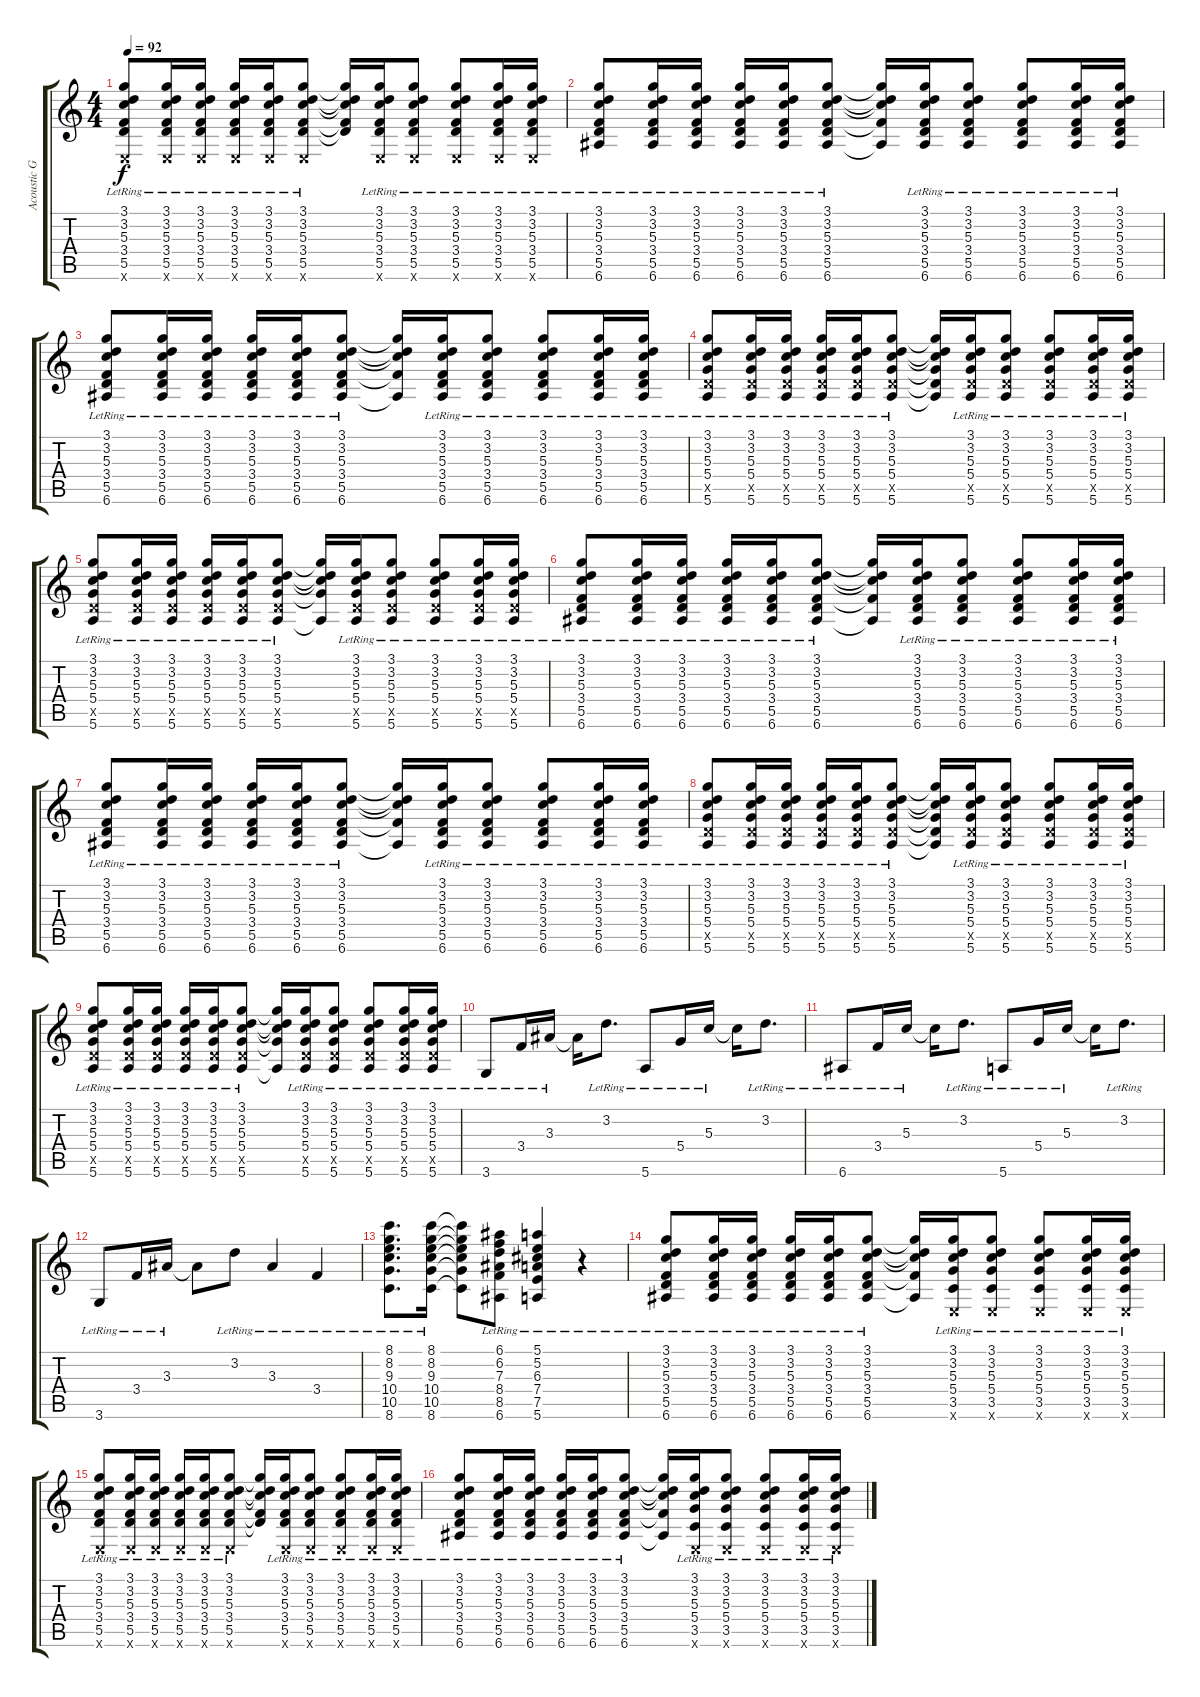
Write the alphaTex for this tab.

\track ("Acoustic Guitar" "Acoustic G") {instrument acousticguitarsteel}
\staff {score tabs}
\tuning (E4 B3 G3 D3 A2 E2) {hide}
\ts (4 4)
\tempo 92
\clef g2
\ks c
(3.1{lr} 3.2{lr} 5.3{lr} 3.4{lr} 5.5{lr} 0.6{x}).8{dy f} (3.1{lr} 3.2{lr} 5.3{lr} 3.4{lr} 5.5{lr} 0.6{x}).16 (3.1{lr} 3.2{lr} 5.3{lr} 3.4{lr} 5.5{lr} 0.6{x}).16 (3.1{lr} 3.2{lr} 5.3{lr} 3.4{lr} 5.5{lr} 0.6{x}).16 (3.1{lr} 3.2{lr} 5.3{lr} 3.4{lr} 5.5{lr} 0.6{x}).16 (3.1{lr} 3.2{lr} 5.3{lr} 3.4{lr} 5.5{lr} 0.6{x}).8 (3.1{t} 3.2{t} 5.3{t} 3.4{t} 5.5{t}).16 (3.1{lr} 3.2{lr} 5.3{lr} 3.4{lr} 5.5{lr} 0.6{x}).16 (3.1{lr} 3.2{lr} 5.3{lr} 3.4{lr} 5.5{lr} 0.6{x}).8 (3.1{lr} 3.2{lr} 5.3{lr} 3.4{lr} 5.5{lr} 0.6{x}).8 (3.1{lr} 3.2{lr} 5.3{lr} 3.4{lr} 5.5{lr} 0.6{x}).16 (3.1{lr} 3.2{lr} 5.3{lr} 3.4{lr} 5.5{lr} 0.6{x}).16 |
(3.1{lr} 3.2{lr} 5.3{lr} 3.4{lr} 5.5{lr} 6.6{lr}).8 (3.1{lr} 3.2{lr} 5.3{lr} 3.4{lr} 5.5{lr} 6.6{lr}).16 (3.1{lr} 3.2{lr} 5.3{lr} 3.4{lr} 5.5{lr} 6.6{lr}).16 (3.1{lr} 3.2{lr} 5.3{lr} 3.4{lr} 5.5{lr} 6.6{lr}).16 (3.1{lr} 3.2{lr} 5.3{lr} 3.4{lr} 5.5{lr} 6.6{lr}).16 (3.1{lr} 3.2{lr} 5.3{lr} 3.4{lr} 5.5{lr} 6.6{lr}).8 (3.1{t} 3.2{t} 5.3{t} 3.4{t} 6.6{t}).16 (3.1{lr} 3.2{lr} 5.3{lr} 3.4{lr} 5.5{lr} 6.6{lr}).16 (3.1{lr} 3.2{lr} 5.3{lr} 3.4{lr} 5.5{lr} 6.6{lr}).8 (3.1{lr} 3.2{lr} 5.3{lr} 3.4{lr} 5.5{lr} 6.6{lr}).8 (3.1{lr} 3.2{lr} 5.3{lr} 3.4{lr} 5.5{lr} 6.6{lr}).16 (3.1{lr} 3.2{lr} 5.3{lr} 3.4{lr} 5.5{lr} 6.6{lr}).16 |
(3.1{lr} 3.2{lr} 5.3{lr} 3.4{lr} 5.5{lr} 6.6{lr}).8 (3.1{lr} 3.2{lr} 5.3{lr} 3.4{lr} 5.5{lr} 6.6{lr}).16 (3.1{lr} 3.2{lr} 5.3{lr} 3.4{lr} 5.5{lr} 6.6{lr}).16 (3.1{lr} 3.2{lr} 5.3{lr} 3.4{lr} 5.5{lr} 6.6{lr}).16 (3.1{lr} 3.2{lr} 5.3{lr} 3.4{lr} 5.5{lr} 6.6{lr}).16 (3.1{lr} 3.2{lr} 5.3{lr} 3.4{lr} 5.5{lr} 6.6{lr}).8 (3.1{t} 3.2{t} 5.3{t} 3.4{t} 6.6{t}).16 (3.1{lr} 3.2{lr} 5.3{lr} 3.4{lr} 5.5{lr} 6.6{lr}).16 (3.1{lr} 3.2{lr} 5.3{lr} 3.4{lr} 5.5{lr} 6.6{lr}).8 (3.1{lr} 3.2{lr} 5.3{lr} 3.4{lr} 5.5{lr} 6.6{lr}).8 (3.1{lr} 3.2{lr} 5.3{lr} 3.4{lr} 5.5{lr} 6.6{lr}).16 (3.1{lr} 3.2{lr} 5.3{lr} 3.4{lr} 5.5{lr} 6.6{lr}).16 |
(3.1{lr} 3.2{lr} 5.3{lr} 5.4{lr} 5.5{x} 5.6{lr}).8 (3.1{lr} 3.2{lr} 5.3{lr} 5.4{lr} 5.5{x} 5.6{lr}).16 (3.1{lr} 3.2{lr} 5.3{lr} 5.4{lr} 5.5{x} 5.6{lr}).16 (3.1{lr} 3.2{lr} 5.3{lr} 5.4{lr} 5.5{x} 5.6{lr}).16 (3.1{lr} 3.2{lr} 5.3{lr} 5.4{lr} 5.5{x} 5.6{lr}).16 (3.1{lr} 3.2{lr} 5.3{lr} 5.4{lr} 5.5{x} 5.6{lr}).8 (3.1{t} 3.2{t} 5.3{t} 5.4{t} 5.5{t} 5.6{t}).16 (3.1{lr} 3.2{lr} 5.3{lr} 5.4{lr} 5.5{x} 5.6{lr}).16 (3.1{lr} 3.2{lr} 5.3{lr} 5.4{lr} 5.5{x} 5.6{lr}).8 (3.1{lr} 3.2{lr} 5.3{lr} 5.4{lr} 5.5{x} 5.6{lr}).8 (3.1{lr} 3.2{lr} 5.3{lr} 5.4{lr} 5.5{x} 5.6{lr}).16 (3.1{lr} 3.2{lr} 5.3{lr} 5.4{lr} 5.5{x} 5.6{lr}).16 |
(3.1{lr} 3.2{lr} 5.3{lr} 5.4{lr} 5.5{x} 5.6{lr}).8 (3.1{lr} 3.2{lr} 5.3{lr} 5.4{lr} 5.5{x} 5.6{lr}).16 (3.1{lr} 3.2{lr} 5.3{lr} 5.4{lr} 5.5{x} 5.6{lr}).16 (3.1{lr} 3.2{lr} 5.3{lr} 5.4{lr} 5.5{x} 5.6{lr}).16 (3.1{lr} 3.2{lr} 5.3{lr} 5.4{lr} 5.5{x} 5.6{lr}).16 (3.1{lr} 3.2{lr} 5.3{lr} 5.4{lr} 5.5{x} 5.6{lr}).8 (3.1{t} 3.2{t} 5.3{t} 5.4{t} 5.6{t}).16 (3.1{lr} 3.2{lr} 5.3{lr} 5.4{lr} 5.5{x} 5.6{lr}).16 (3.1{lr} 3.2{lr} 5.3{lr} 5.4{lr} 5.5{x} 5.6{lr}).8 (3.1{lr} 3.2{lr} 5.3{lr} 5.4{lr} 5.5{x} 5.6{lr}).8 (3.1{lr} 3.2{lr} 5.3{lr} 5.4{lr} 5.5{x} 5.6{lr}).16 (3.1{lr} 3.2{lr} 5.3{lr} 5.4{lr} 5.5{x} 5.6{lr}).16 |
(3.1{lr} 3.2{lr} 5.3{lr} 3.4{lr} 5.5{lr} 6.6{lr}).8 (3.1{lr} 3.2{lr} 5.3{lr} 3.4{lr} 5.5{lr} 6.6{lr}).16 (3.1{lr} 3.2{lr} 5.3{lr} 3.4{lr} 5.5{lr} 6.6{lr}).16 (3.1{lr} 3.2{lr} 5.3{lr} 3.4{lr} 5.5{lr} 6.6{lr}).16 (3.1{lr} 3.2{lr} 5.3{lr} 3.4{lr} 5.5{lr} 6.6{lr}).16 (3.1{lr} 3.2{lr} 5.3{lr} 3.4{lr} 5.5{lr} 6.6{lr}).8 (3.1{t} 3.2{t} 5.3{t} 3.4{t} 6.6{t}).16 (3.1{lr} 3.2{lr} 5.3{lr} 3.4{lr} 5.5{lr} 6.6{lr}).16 (3.1{lr} 3.2{lr} 5.3{lr} 3.4{lr} 5.5{lr} 6.6{lr}).8 (3.1{lr} 3.2{lr} 5.3{lr} 3.4{lr} 5.5{lr} 6.6{lr}).8 (3.1{lr} 3.2{lr} 5.3{lr} 3.4{lr} 5.5{lr} 6.6{lr}).16 (3.1{lr} 3.2{lr} 5.3{lr} 3.4{lr} 5.5{lr} 6.6{lr}).16 |
(3.1{lr} 3.2{lr} 5.3{lr} 3.4{lr} 5.5{lr} 6.6{lr}).8 (3.1{lr} 3.2{lr} 5.3{lr} 3.4{lr} 5.5{lr} 6.6{lr}).16 (3.1{lr} 3.2{lr} 5.3{lr} 3.4{lr} 5.5{lr} 6.6{lr}).16 (3.1{lr} 3.2{lr} 5.3{lr} 3.4{lr} 5.5{lr} 6.6{lr}).16 (3.1{lr} 3.2{lr} 5.3{lr} 3.4{lr} 5.5{lr} 6.6{lr}).16 (3.1{lr} 3.2{lr} 5.3{lr} 3.4{lr} 5.5{lr} 6.6{lr}).8 (3.1{t} 3.2{t} 5.3{t} 3.4{t} 6.6{t}).16 (3.1{lr} 3.2{lr} 5.3{lr} 3.4{lr} 5.5{lr} 6.6{lr}).16 (3.1{lr} 3.2{lr} 5.3{lr} 3.4{lr} 5.5{lr} 6.6{lr}).8 (3.1{lr} 3.2{lr} 5.3{lr} 3.4{lr} 5.5{lr} 6.6{lr}).8 (3.1{lr} 3.2{lr} 5.3{lr} 3.4{lr} 5.5{lr} 6.6{lr}).16 (3.1{lr} 3.2{lr} 5.3{lr} 3.4{lr} 5.5{lr} 6.6{lr}).16 |
(3.1{lr} 3.2{lr} 5.3{lr} 5.4{lr} 5.5{x} 5.6{lr}).8 (3.1{lr} 3.2{lr} 5.3{lr} 5.4{lr} 5.5{x} 5.6{lr}).16 (3.1{lr} 3.2{lr} 5.3{lr} 5.4{lr} 5.5{x} 5.6{lr}).16 (3.1{lr} 3.2{lr} 5.3{lr} 5.4{lr} 5.5{x} 5.6{lr}).16 (3.1{lr} 3.2{lr} 5.3{lr} 5.4{lr} 5.5{x} 5.6{lr}).16 (3.1{lr} 3.2{lr} 5.3{lr} 5.4{lr} 5.5{x} 5.6{lr}).8 (3.1{t} 3.2{t} 5.3{t} 5.4{t} 5.5{t} 5.6{t}).16 (3.1{lr} 3.2{lr} 5.3{lr} 5.4{lr} 5.5{x} 5.6{lr}).16 (3.1{lr} 3.2{lr} 5.3{lr} 5.4{lr} 5.5{x} 5.6{lr}).8 (3.1{lr} 3.2{lr} 5.3{lr} 5.4{lr} 5.5{x} 5.6{lr}).8 (3.1{lr} 3.2{lr} 5.3{lr} 5.4{lr} 5.5{x} 5.6{lr}).16 (3.1{lr} 3.2{lr} 5.3{lr} 5.4{lr} 5.5{x} 5.6{lr}).16 |
(3.1{lr} 3.2{lr} 5.3{lr} 5.4{lr} 5.5{x} 5.6{lr}).8 (3.1{lr} 3.2{lr} 5.3{lr} 5.4{lr} 5.5{x} 5.6{lr}).16 (3.1{lr} 3.2{lr} 5.3{lr} 5.4{lr} 5.5{x} 5.6{lr}).16 (3.1{lr} 3.2{lr} 5.3{lr} 5.4{lr} 5.5{x} 5.6{lr}).16 (3.1{lr} 3.2{lr} 5.3{lr} 5.4{lr} 5.5{x} 5.6{lr}).16 (3.1{lr} 3.2{lr} 5.3{lr} 5.4{lr} 5.5{x} 5.6{lr}).8 (3.1{t} 3.2{t} 5.3{t} 5.4{t} 5.6{t}).16 (3.1{lr} 3.2{lr} 5.3{lr} 5.4{lr} 5.5{x} 5.6{lr}).16 (3.1{lr} 3.2{lr} 5.3{lr} 5.4{lr} 5.5{x} 5.6{lr}).8 (3.1{lr} 3.2{lr} 5.3{lr} 5.4{lr} 5.5{x} 5.6{lr}).8 (3.1{lr} 3.2{lr} 5.3{lr} 5.4{lr} 5.5{x} 5.6{lr}).16 (3.1{lr} 3.2{lr} 5.3{lr} 5.4{lr} 5.5{x} 5.6{lr}).16 |
3.6{lr}.8 3.4{lr}.16 3.3{lr}.16 3.3{t}.16 3.2{lr}.8{d} 5.6{lr}.8 5.4{lr}.16 5.3{lr}.16 5.3{t}.16 3.2{lr}.8{d} |
6.6{lr}.8 3.4{lr}.16 5.3{lr}.16 5.3{t}.16 3.2{lr}.8{d} 5.6{lr}.8 5.4{lr}.16 5.3{lr}.16 5.3{t}.16 3.2{lr}.8{d} |
3.6{lr}.8 3.4{lr}.16 3.3{lr}.16 3.3{t}.8 3.2{lr}.8 3.3{lr}.4 3.4{lr}.4 |
(8.1{lr} 8.2{lr} 9.3{lr} 10.4{lr} 10.5{lr} 8.6{lr}).8{d} (8.1{lr} 8.2{lr} 9.3{lr} 10.4{lr} 10.5{lr} 8.6{lr}).16 (8.1{t} 8.2{t} 9.3{t} 10.4{t} 10.5{t} 8.6{t}).8 (6.1{lr} 6.2{lr} 7.3{lr} 8.4{lr} 8.5{lr} 6.6{lr}).8 (5.1{lr} 5.2{lr} 6.3{lr} 7.4{lr} 7.5{lr} 5.6{lr}).4 r.4 |
(3.1{lr} 3.2{lr} 5.3{lr} 3.4{lr} 5.5{lr} 6.6{lr}).8 (3.1{lr} 3.2{lr} 5.3{lr} 3.4{lr} 5.5{lr} 6.6{lr}).16 (3.1{lr} 3.2{lr} 5.3{lr} 3.4{lr} 5.5{lr} 6.6{lr}).16 (3.1{lr} 3.2{lr} 5.3{lr} 3.4{lr} 5.5{lr} 6.6{lr}).16 (3.1{lr} 3.2{lr} 5.3{lr} 3.4{lr} 5.5{lr} 6.6{lr}).16 (3.1{lr} 3.2{lr} 5.3{lr} 3.4{lr} 5.5{lr} 6.6{lr}).8 (3.1{t} 3.2{t} 5.3{t} 3.4{t} 6.6{t}).16 (3.1{lr} 3.2{lr} 5.3{lr} 5.4{lr} 3.5{lr} 0.6{x}).16 (3.1{lr} 3.2{lr} 5.3{lr} 5.4{lr} 3.5{lr} 0.6{x}).8 (3.1{lr} 3.2{lr} 5.3{lr} 5.4{lr} 3.5{lr} 0.6{x}).8 (3.1{lr} 3.2{lr} 5.3{lr} 5.4{lr} 3.5{lr} 0.6{x}).16 (3.1{lr} 3.2{lr} 5.3{lr} 5.4{lr} 3.5{lr} 0.6{x}).16 |
(3.1{lr} 3.2{lr} 5.3{lr} 3.4{lr} 5.5{lr} 0.6{x}).8 (3.1{lr} 3.2{lr} 5.3{lr} 3.4{lr} 5.5{lr} 0.6{x}).16 (3.1{lr} 3.2{lr} 5.3{lr} 3.4{lr} 5.5{lr} 0.6{x}).16 (3.1{lr} 3.2{lr} 5.3{lr} 3.4{lr} 5.5{lr} 0.6{x}).16 (3.1{lr} 3.2{lr} 5.3{lr} 3.4{lr} 5.5{lr} 0.6{x}).16 (3.1{lr} 3.2{lr} 5.3{lr} 3.4{lr} 5.5{lr} 0.6{x}).8 (3.1{t} 3.2{t} 5.3{t} 3.4{t} 5.5{t}).16 (3.1{lr} 3.2{lr} 5.3{lr} 3.4{lr} 5.5{lr} 0.6{x}).16 (3.1{lr} 3.2{lr} 5.3{lr} 3.4{lr} 5.5{lr} 0.6{x}).8 (3.1{lr} 3.2{lr} 5.3{lr} 3.4{lr} 5.5{lr} 0.6{x}).8 (3.1{lr} 3.2{lr} 5.3{lr} 3.4{lr} 5.5{lr} 0.6{x}).16 (3.1{lr} 3.2{lr} 5.3{lr} 3.4{lr} 5.5{lr} 0.6{x}).16 |
(3.1{lr} 3.2{lr} 5.3{lr} 3.4{lr} 5.5{lr} 6.6{lr}).8 (3.1{lr} 3.2{lr} 5.3{lr} 3.4{lr} 5.5{lr} 6.6{lr}).16 (3.1{lr} 3.2{lr} 5.3{lr} 3.4{lr} 5.5{lr} 6.6{lr}).16 (3.1{lr} 3.2{lr} 5.3{lr} 3.4{lr} 5.5{lr} 6.6{lr}).16 (3.1{lr} 3.2{lr} 5.3{lr} 3.4{lr} 5.5{lr} 6.6{lr}).16 (3.1{lr} 3.2{lr} 5.3{lr} 3.4{lr} 5.5{lr} 6.6{lr}).8 (3.1{t} 3.2{t} 5.3{t} 3.4{t} 6.6{t}).16 (3.1{lr} 3.2{lr} 5.3{lr} 5.4{lr} 3.5{lr} 0.6{x}).16 (3.1{lr} 3.2{lr} 5.3{lr} 5.4{lr} 3.5{lr} 0.6{x}).8 (3.1{lr} 3.2{lr} 5.3{lr} 5.4{lr} 3.5{lr} 0.6{x}).8 (3.1{lr} 3.2{lr} 5.3{lr} 5.4{lr} 3.5{lr} 0.6{x}).16 (3.1{lr} 3.2{lr} 5.3{lr} 5.4{lr} 3.5{lr} 0.6{x}).16
